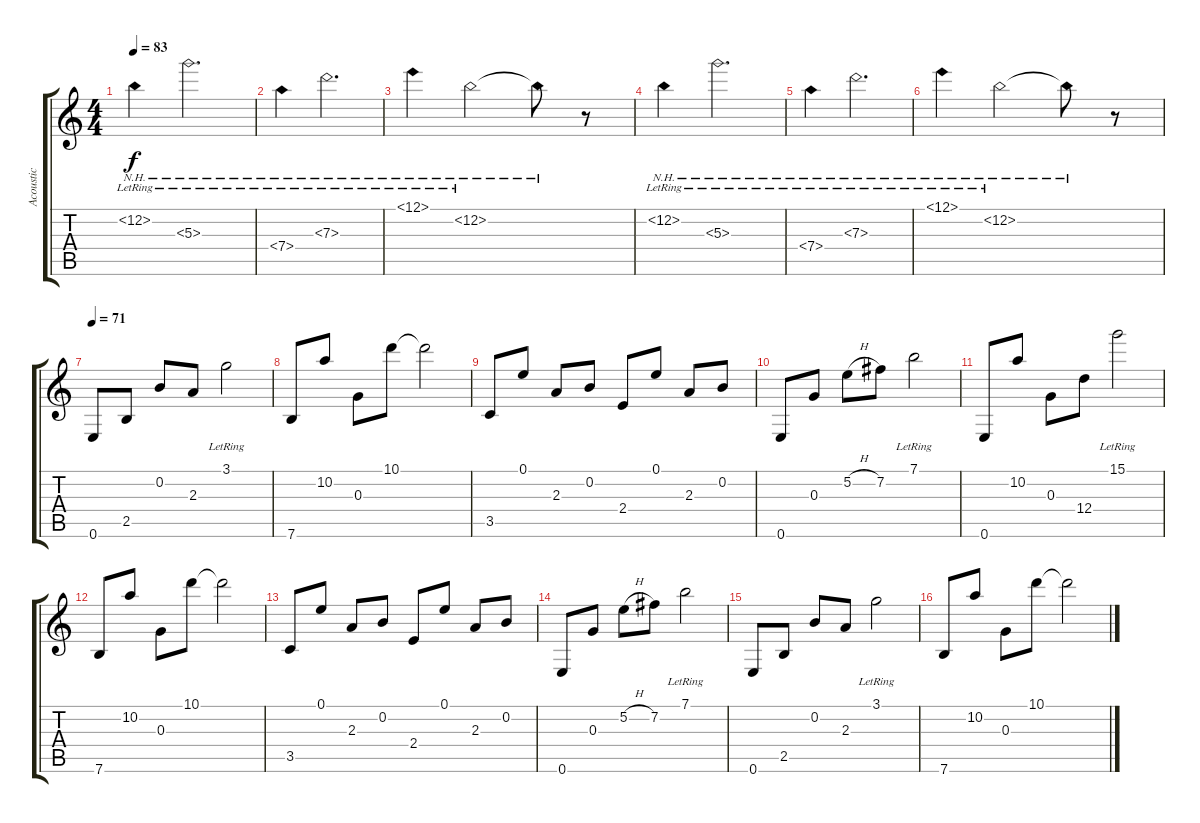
\track ("Acoustic" "Acoustic") {instrument acousticguitarsteel}
\staff {score tabs}
\tuning (E4 B3 G3 D3 A2 E2) {hide}
\ts (4 4)
\tempo 83
\clef g2
\ks c
12.2{nh lr}.4{dy f instrument acousticguitarsteel} 5.3{nh lr}.2{d} |
7.4{nh lr}.4 7.3{nh lr}.2{d} |
12.1{nh lr}.4 12.2{nh lr}.2 12.2{nh t}.8 r.8 |
12.2{nh lr}.4 5.3{nh lr}.2{d} |
7.4{nh lr}.4 7.3{nh lr}.2{d} |
12.1{nh lr}.4 12.2{nh lr}.2 12.2{nh t}.8 r.8 |
\tempo 71
0.6.8 2.5.8 0.2.8 2.3.8 3.1{lr}.2 |
7.6.8 10.2.8 0.3.8 10.1.8 10.1{t}.2 |
3.5.8 0.1.8 2.3.8 0.2.8 2.4.8 0.1.8 2.3.8 0.2.8 |
0.6.8 0.3.8 5.2{h}.8 7.2.8 7.1{lr}.2 |
0.6.8 10.2.8 0.3.8 12.4.8 15.1{lr}.2 |
7.6.8 10.2.8 0.3.8 10.1.8 10.1{t}.2 |
3.5.8 0.1.8 2.3.8 0.2.8 2.4.8 0.1.8 2.3.8 0.2.8 |
0.6.8 0.3.8 5.2{h}.8 7.2.8 7.1{lr}.2 |
0.6.8 2.5.8 0.2.8 2.3.8 3.1{lr}.2 |
7.6.8 10.2.8 0.3.8 10.1.8 10.1{t}.2
